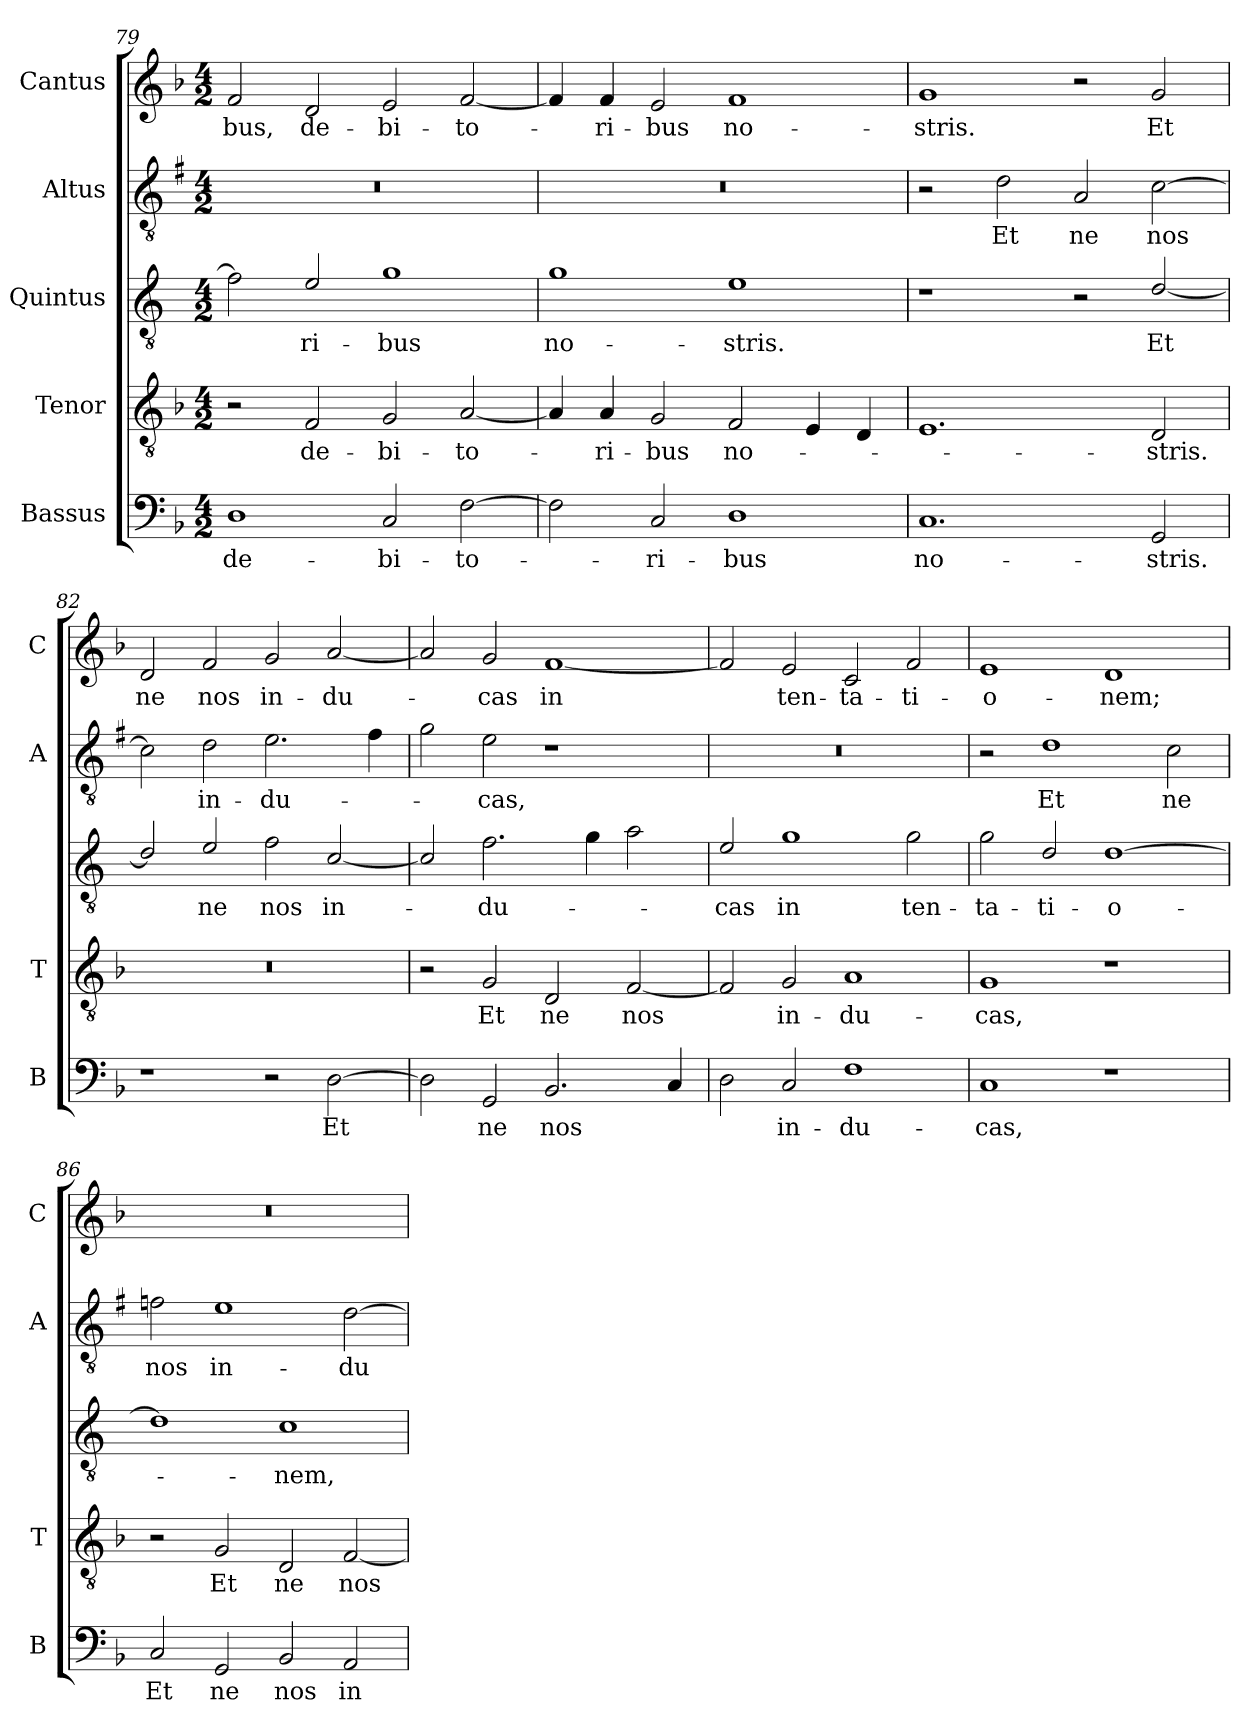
**kern	**text	**kern	**text	**kern	**text	**kern	**text	**kern	**text
*part5	*part5	*part4	*part4	*part3	*part3	*part2	*part2	*part1	*part1
*staff5	*staff5	*staff4	*staff4	*staff3	*staff3	*staff2	*staff2	*staff1	*staff1
*I"Bassus	*	*I"Tenor	*	*I"Quintus	*	*I"Altus	*	*I"Cantus	*
*I'B	*	*I'T	*	*	*	*I'A	*	*I'C	*
*clefF4	*	*clefGv2	*	*clefGv2	*	*clefGv2	*	*clefG2	*
*	*	*	*	*ITrd4c7	*	*ITrd1c2	*	*	*
*k[b-]	*	*k[b-]	*	*k[b-]	*	*k[b-]	*	*k[b-]	*
*F:	*	*F:	*	*F:	*	*F:	*	*F:	*
*M4/2	*	*M4/2	*	*M4/2	*	*M4/2	*	*M4/2	*
=79	=79	=79	=79	=79	=79	=79	=79	=79	=79
!	!LO:LY:b	!	!	!	!	!	!	!	!LO:LY:b
1D	de-	2r	.	2B-\]	.	0r	.	2f/	-bus,
!	!	!	!LO:LY:b	!	!LO:LY:b	!	!	!	!LO:LY:b
.	.	2F/	de-	2A/	-ri-	.	.	2d/	de-
!	!LO:LY:b	!	!LO:LY:b	!	!LO:LY:b	!	!	!	!LO:LY:b
2C/	-bi-	2G/	-bi-	1c	-bus	.	.	2e/	-bi-
!	!LO:LY:b	!	!LO:LY:b	!	!	!	!	!	!LO:LY:b
[2F\	-to-	[2A/	-to-	.	.	.	.	[2f/	-to-
=80	=80	=80	=80	=80	=80	=80	=80	=80	=80
!	!	!	!	!	!LO:LY:b	!	!	!	!
2F\]	.	4A/]	.	1c	no-	0r	.	4f/]	.
!	!	!	!LO:LY:b	!	!	!	!	!	!LO:LY:b
.	.	4A/	-ri-	.	.	.	.	4f/	-ri-
!	!LO:LY:b	!	!LO:LY:b	!	!	!	!	!	!LO:LY:b
2C/	-ri-	2G/	-bus	.	.	.	.	2e/	-bus
!	!LO:LY:b	!	!LO:LY:b	!	!LO:LY:b	!	!	!	!LO:LY:b
1D	-bus	2F/	no-	1A	-stris.	.	.	1f	no-
.	.	4E/	.	.	.	.	.	.	.
.	.	4D/	.	.	.	.	.	.	.
=81	=81	=81	=81	=81	=81	=81	=81	=81	=81
!	!LO:LY:b	!	!	!	!	!	!	!	!LO:LY:b
1.C	no-	1.E	.	1r	.	2r	.	1g	-stris.
!	!	!	!	!	!	!	!LO:LY:b	!	!
.	.	.	.	.	.	2c\	Et	.	.
!	!	!	!	!	!	!	!LO:LY:b	!	!
.	.	.	.	2r	.	2G/	ne	2r	.
!	!LO:LY:b	!	!LO:LY:b	!	!LO:LY:b	!	!LO:LY:b	!	!LO:LY:b
2GG/	-stris.	2D/	-stris.	[2G/	Et	[2B-\	nos	2g/	Et
=82	=82	=82	=82	=82	=82	=82	=82	=82	=82
!	!	!	!	!	!	!	!	!	!LO:LY:b
1r	.	0r	.	2G/]	.	2B-\]	.	2d/	ne
!	!	!	!	!	!LO:LY:b	!	!LO:LY:b	!	!LO:LY:b
.	.	.	.	2A/	ne	2c\	in-	2f/	nos
!	!	!	!	!	!LO:LY:b	!	!LO:LY:b	!	!LO:LY:b
2r	.	.	.	2B-\	nos	2.d\	-du-	2g/	in-
!	!LO:LY:b	!	!	!	!LO:LY:b	!	!	!	!LO:LY:b
[2D\	Et	.	.	[2F/	in-	.	.	[2a/	-du-
.	.	.	.	.	.	4e\	.	.	.
=83	=83	=83	=83	=83	=83	=83	=83	=83	=83
2D\]	.	2r	.	2F/]	.	2f\	.	2a/]	.
!	!LO:LY:b	!	!LO:LY:b	!	!LO:LY:b	!	!LO:LY:b	!	!LO:LY:b
2GG/	ne	2G/	Et	2.B-\	-du-	2d\	-cas,	2g/	-cas
!	!LO:LY:b	!	!LO:LY:b	!	!	!	!	!	!LO:LY:b
2.BB-/	nos	2D/	ne	.	.	1r	.	[1f	in
.	.	.	.	4c\	.	.	.	.	.
!	!	!	!LO:LY:b	!	!	!	!	!	!
.	.	[2F/	nos	2d\	.	.	.	.	.
4C/	.	.	.	.	.	.	.	.	.
!!LO:LB:g=z
=84	=84	=84	=84	=84	=84	=84	=84	=84	=84
!	!	!	!	!	!LO:LY:b	!	!	!	!
2D\	.	2F/]	.	2A/	-cas	0r	.	2f/]	.
!	!LO:LY:b	!	!LO:LY:b	!	!LO:LY:b	!	!	!	!LO:LY:b
2C/	in-	2G/	in-	1c	in	.	.	2e/	ten-
!	!LO:LY:b	!	!LO:LY:b	!	!	!	!	!	!LO:LY:b
1F	-du-	1A	-du-	.	.	.	.	2c/	-ta-
!	!	!	!	!	!LO:LY:b	!	!	!	!LO:LY:b
.	.	.	.	2c\	ten-	.	.	2f/	-ti-
=85	=85	=85	=85	=85	=85	=85	=85	=85	=85
!	!LO:LY:b	!	!LO:LY:b	!	!LO:LY:b	!	!	!	!LO:LY:b
1C	-cas,	1G	-cas,	2c\	-ta-	2r	.	1e	-o-
!	!	!	!	!	!LO:LY:b	!	!LO:LY:b	!	!
.	.	.	.	2G/	-ti-	1c	Et	.	.
!	!	!	!	!	!LO:LY:b	!	!	!	!LO:LY:b
1r	.	1r	.	[1G	-o-	.	.	1d	-nem;
!	!	!	!	!	!	!	!LO:LY:b	!	!
.	.	.	.	.	.	2B-\	ne	.	.
=86	=86	=86	=86	=86	=86	=86	=86	=86	=86
!	!LO:LY:b	!	!	!	!	!	!LO:LY:b	!	!
2C/	Et	2r	.	1G]	.	2e-X\	nos	0r	.
!	!LO:LY:b	!	!LO:LY:b	!	!	!	!LO:LY:b	!	!
2GG/	ne	2G/	Et	.	.	1d	in-	.	.
!	!LO:LY:b	!	!LO:LY:b	!	!LO:LY:b	!	!	!	!
2BB-/	nos	2D/	ne	1F	-nem,	.	.	.	.
!	!LO:LY:b	!	!LO:LY:b	!	!	!	!LO:LY:b	!	!
2AA/	in-	[2F/	nos	.	.	[2c\	-du-	.	.
=	=	=	=	=	=	=	=	=	=
*-	*-	*-	*-	*-	*-	*-	*-	*-	*-
